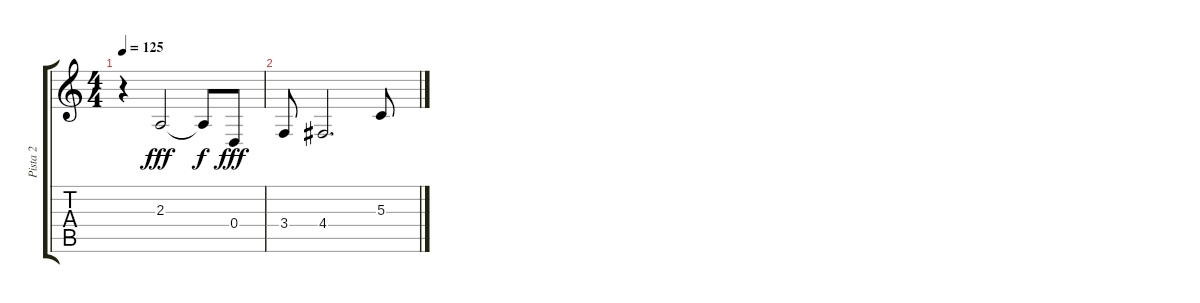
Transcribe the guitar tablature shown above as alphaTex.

\track ("Pista 2" "Pista 2") {instrument pad1newage}
\staff {score tabs}
\tuning (E4 B3 G3 D3 A2 E2) {hide}
\ts (4 4)
\tempo 125
\clef g2
\ks c
r.4{dy f} 2.3.2{dy fff volume 4} 2.3{t}.8{dy f} 0.4.8{dy fff volume 3} |
3.4.8{volume 2} 4.4.2{d volume 2} 5.3.8{volume 0}
